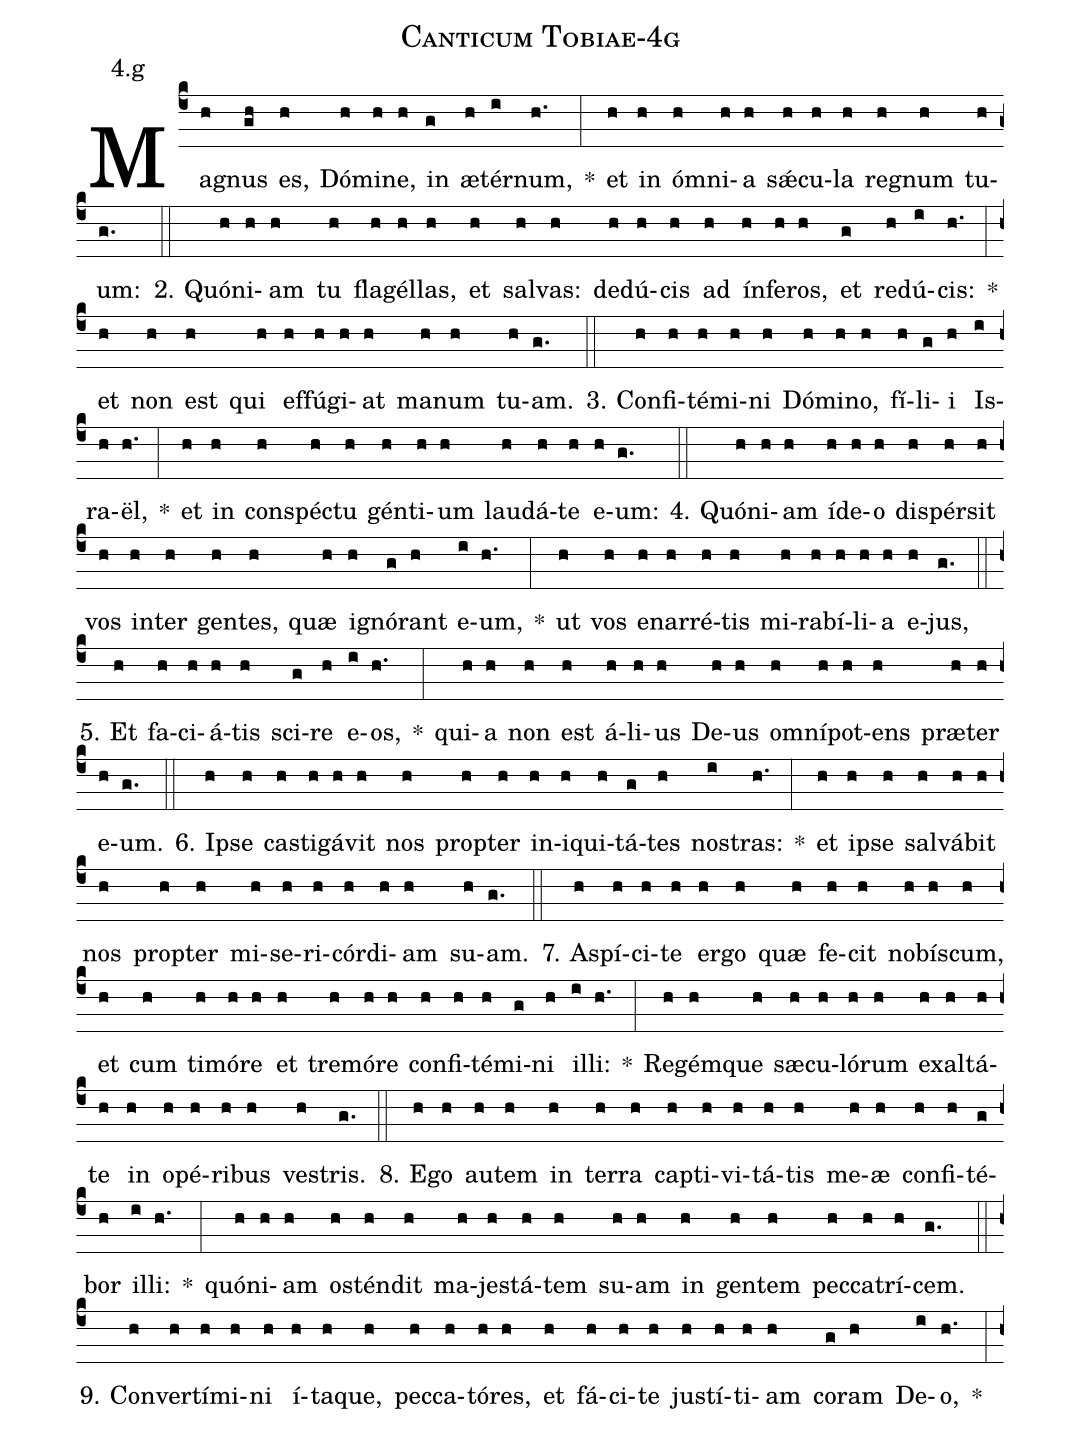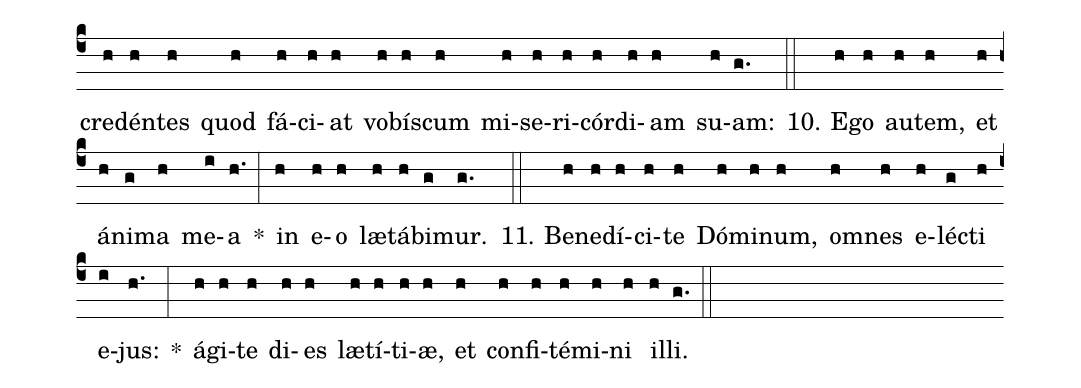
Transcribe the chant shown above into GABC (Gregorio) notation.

name: Canticum Tobiae-4g;
annotation: 4.g;
%%
(c4)Ma(h)gnus(gh) es,(h) Dó(h)mi(h)ne,(h) in(g) æ(h)tér(i)num,(h.) *(:) et(h) in(h) óm(h)ni(h)a(h) sǽ(h)cu(h)la(h) re(h)gnum(h) tu(h)um:(g.) (::)
2. Quón(h)i(h)am(h) tu(h) fla(h)gél(h)las,(h) et(h) sal(h)vas:(h) de(h)dú(h)cis(h) ad(h) ín(h)fe(h)ros,(h) et(g) re(h)dú(i)cis:(h.) *(:) et(h) non(h) est(h) qui(h) ef(h)fú(h)gi(h)at(h) ma(h)num(h) tu(h)am.(g.) (::)
3. Con(h)fi(h)té(h)mi(h)ni(h) Dó(h)mi(h)no,(h) fí(h)li(g)i(h) Is(i)ra(h)ël,(h.) *(:) et(h) in(h) con(h)spéc(h)tu(h) gén(h)ti(h)um(h) lau(h)dá(h)te(h) e(h)um:(g.) (::)
4. Quón(h)i(h)am(h) íd(h)e(h)o(h) di(h)spér(h)sit(h) vos(h) in(h)ter(h) gen(h)tes,(h) quæ(h) i(h)gnó(g)rant(h) e(i)um,(h.) *(:) ut(h) vos(h) e(h)nar(h)ré(h)tis(h) mi(h)ra(h)bí(h)li(h)a(h) e(h)jus,(g.) (::)
5. Et(h) fa(h)ci(h)á(h)tis(h) sci(g)re(h) e(i)os,(h.) *(:) qui(h)a(h) non(h) est(h) á(h)li(h)us(h) De(h)us(h) om(h)ní(h)pot(h)ens(h) præ(h)ter(h) e(h)um.(g.) (::)
6. Ip(h)se(h) cas(h)ti(h)gá(h)vit(h) nos(h) prop(h)ter(h) in(h)i(h)qui(h)tá(g)tes(h) nos(i)tras:(h.) *(:) et(h) ip(h)se(h) sal(h)vá(h)bit(h) nos(h) prop(h)ter(h) mi(h)se(h)ri(h)cór(h)di(h)am(h) su(h)am.(g.) (::)
7. A(h)spí(h)ci(h)te(h) er(h)go(h) quæ(h) fe(h)cit(h) no(h)bís(h)cum,(h) et(h) cum(h) ti(h)mó(h)re(h) et(h) tre(h)mó(h)re(h) con(h)fi(h)té(h)mi(g)ni(h) il(i)li:(h.) *(:) Re(h)gém(h)que(h) sæ(h)cu(h)ló(h)rum(h) ex(h)al(h)tá(h)te(h) in(h) o(h)pé(h)ri(h)bus(h) ves(h)tris.(g.) (::)
8. E(h)go(h) au(h)tem(h) in(h) ter(h)ra(h) cap(h)ti(h)vi(h)tá(h)tis(h) me(h)æ(h) con(h)fi(h)té(g)bor(h) il(i)li:(h.) *(:) quón(h)i(h)am(h) os(h)tén(h)dit(h) ma(h)jes(h)tá(h)tem(h) su(h)am(h) in(h) gen(h)tem(h) pec(h)ca(h)trí(h)cem.(g.) (::)
9. Con(h)ver(h)tí(h)mi(h)ni(h) í(h)ta(h)que,(h) pec(h)ca(h)tó(h)res,(h) et(h) fá(h)ci(h)te(h) jus(h)tí(h)ti(h)am(h) co(g)ram(h) De(i)o,(h.) *(:) cre(h)dén(h)tes(h) quod(h) fá(h)ci(h)at(h) vo(h)bís(h)cum(h) mi(h)se(h)ri(h)cór(h)di(h)am(h) su(h)am:(g.) (::)
10. E(h)go(h) au(h)tem,(h) et(h) á(h)ni(g)ma(h) me(i)a(h.) *(:) in(h) e(h)o(h) læ(h)tá(h)bi(g)mur.(g.) (::)
11. Be(h)ne(h)dí(h)ci(h)te(h) Dó(h)mi(h)num,(h) om(h)nes(h) e(h)léc(g)ti(h) e(i)jus:(h.) *(:) á(h)gi(h)te(h) di(h)es(h) læ(h)tí(h)ti(h)æ,(h) et(h) con(h)fi(h)té(h)mi(h)ni(h) il(h)li.(g.) (::)
